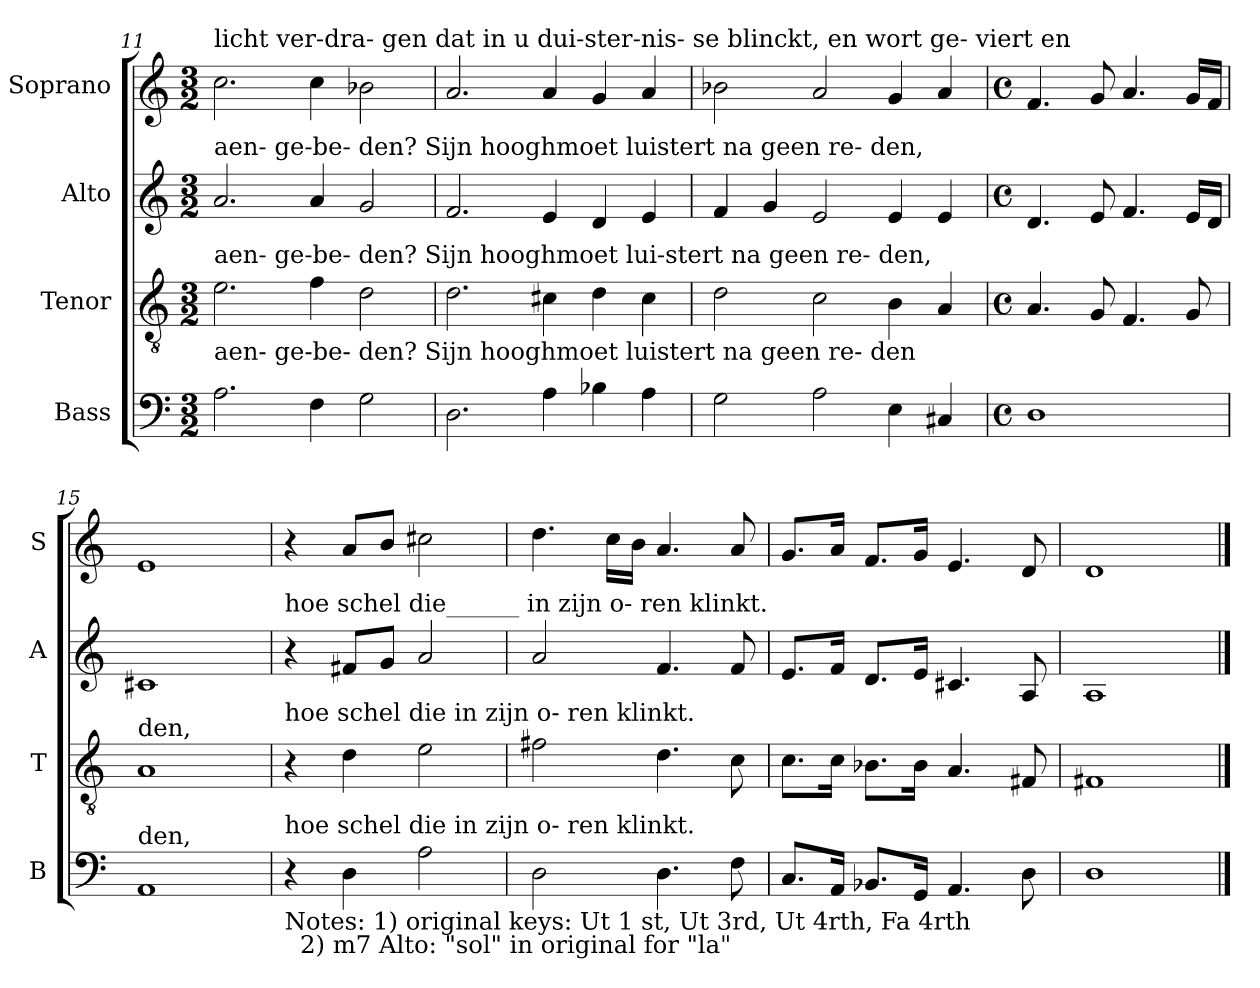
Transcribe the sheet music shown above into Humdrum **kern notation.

**kern	**kern	**kern	**kern
*part4	*part3	*part2	*part1
*staff4	*staff3	*staff2	*staff1
*I"Bass	*I"Tenor	*I"Alto	*I"Soprano
*I'B	*I'T	*I'A	*I'S
!!LO:LB:g=z
*clefF4	*clefGv2	*clefG2	*clefG2
*k[]	*k[]	*k[]	*k[]
*C:	*C:	*C:	*C:
*M3/2	*M3/2	*M3/2	*M3/2
=11	=11	=11	=11
!	!	!	!LO:TX:a:t=licht ver-dra-           gen      dat       in        u         dui-ster-nis-    se blinckt, en     wort   ge- viert en
!	!	!LO:TX:a:t=aen-        ge-be-       den?  Sijn hooghmoet luistert     na geen      re-                              den,	!
!	!LO:TX:b:t=aen-        ge-be-       den?  Sijn hooghmoet luistert   na geen      re-                              den	!	!
!	!LO:TX:a:t=aen-        ge-be-      den?   Sijn hooghmoet lui-stert  na geen      re-                               den,	!	!
2.A\	2.e\	2.a/	2.cc\
4F\	4f\	4a/	4cc\
2G\	2d\	2g/	2b-X\
=12	=12	=12	=12
2.D\	2.d\	2.f/	2.a/
4A\	4c#X\	4e/	4a/
4B-X\	4d\	4d/	4g/
4A\	4c#\	4e/	4a/
=13	=13	=13	=13
2G\	2d\	4f/	2b-X\
.	.	4g/	.
2A\	2c\	2e/	2a/
4E\	4B\	4e/	4g/
4C#X/	4A/	4e/	4a/
=14	=14	=14	=14
*M4/4	*M4/4	*M4/4	*M4/4
*met(c)	*met(c)	*met(c)	*met(c)
1D	4.A/	4.d/	4.f/
.	8G/	8e/	8g/
.	4.F/	4.f/	4.a/
.	8G/	16e/LL	16g/LL
.	.	16d/JJ	16f/JJ
=15	=15	=15	=15
!	!LO:TX:a:t=den,	!	!
!LO:TX:a:t=den,	!	!	!
1AA	1A	1c#X	1e
!!LO:PB:g=z
=16	=16	=16	=16
!	!	!LO:TX:a:t=hoe   schel             die______   in        zijn    o-                                      ren   klinkt.	!
!	!LO:TX:a:t=hoe    schel             die              in         zijn    o-                                      ren   klinkt.	!	!
!LO:TX:b:t=Notes&colon;  1) original keys&colon; Ut 1 st, Ut 3rd, Ut 4rth, Fa 4rth\n            2)  m7 Alto&colon; "sol" in original for "la"	!	!	!
!LO:TX:a:t=hoe  schel              die               in          zijn   o-                                      ren    klinkt.	!	!	!
4r	4r	4r	4r
4D\	4d\	8f#X/L	8a/L
.	.	8g/J	8b/J
2A\	2e\	2a/	2cc#X\
=17	=17	=17	=17
2D\	2f#X\	2a/	4.dd\
.	.	.	16cc\LL
.	.	.	16b\JJ
4.D\	4.d\	4.f/	4.a/
8F\	8c\	8f/	8a/
=18	=18	=18	=18
8.C/L	8.c\L	8.e/L	8.g/L
16AA/Jk	16c\Jk	16f/Jk	16a/Jk
8.BB-X/L	8.B-X\L	8.d/L	8.f/L
16GG/Jk	16B-\Jk	16e/Jk	16g/Jk
4.AA/	4.A/	4.c#X/	4.e/
8D\	8F#X/	8A/	8d/
=19	=19	=19	=19
1D	1F#X	1A	1d
==	==	==	==
*-	*-	*-	*-
